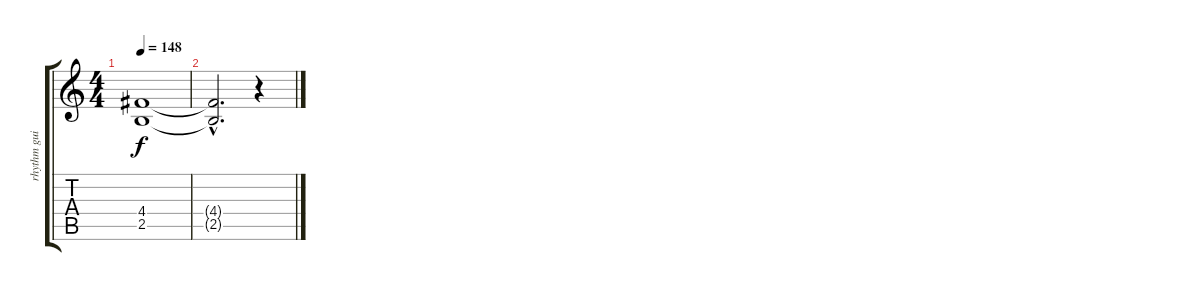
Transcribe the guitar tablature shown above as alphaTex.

\track ("rhythm guitar" "rhythm gui") {instrument distortionguitar}
\staff {score tabs}
\tuning (E4 B3 G3 D3 A2 E2) {hide}
\ts (4 4)
\tempo 148
\clef g2
\ks c
(4.4 2.5).1{dy f} |
(4.4{hac t} 2.5{hac t}).2{d} r.4
